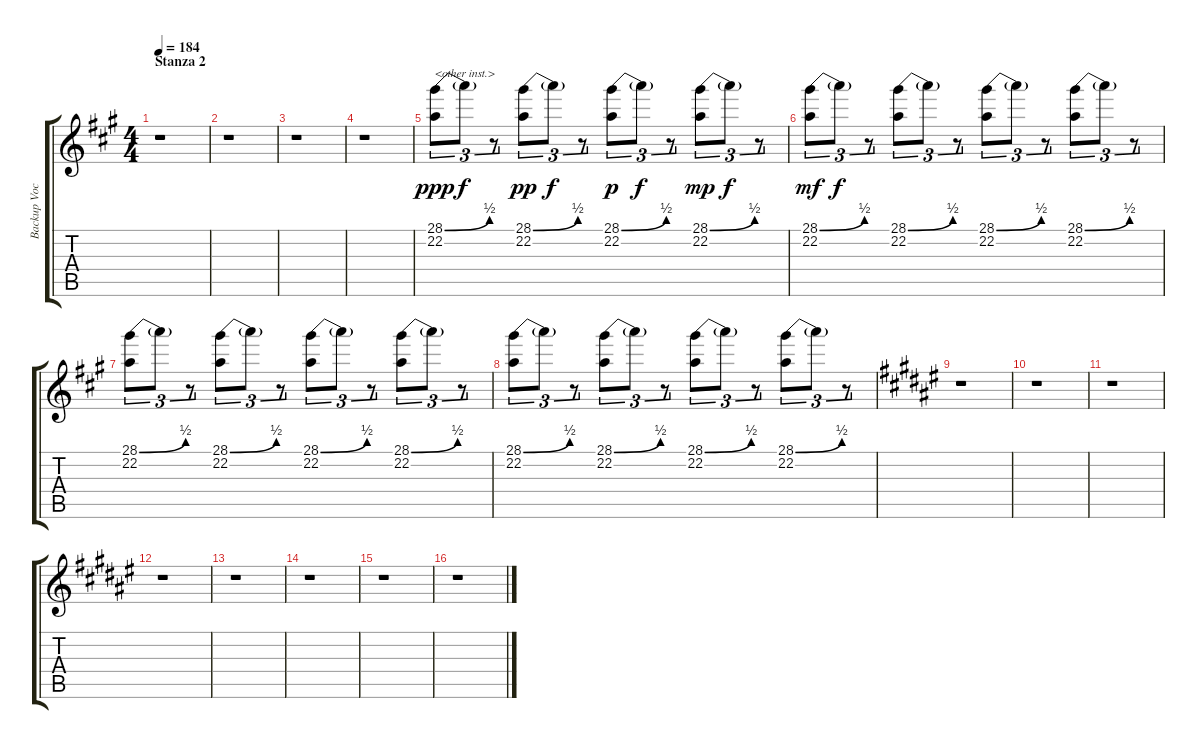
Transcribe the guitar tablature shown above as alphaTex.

\track ("Backup Vocals" "Backup Voc") {instrument synthvoice}
\staff {score tabs}
\tuning (E4 B3 G3 D3 A2 E2) {hide}
\ts (4 4)
\section ("" "Stanza 2")
\tempo 184
\clef g2
\ks f#minor
r.1{dy f} |
r.1 |
r.1 |
r.1 |
(28.1{be (bend 0 0 60 2)} 22.2).8{tu (3 2) txt "<other inst.>" dy ppp volume 8 instrument cello} 28.1{t}.8{tu (3 2) dy f} r.8{tu (3 2)} (28.1{be (bend 0 0 60 2)} 22.2).8{tu (3 2) dy pp} 28.1{t}.8{tu (3 2) dy f} r.8{tu (3 2)} (28.1{be (bend 0 0 60 2)} 22.2).8{tu (3 2) dy p} 28.1{t}.8{tu (3 2) dy f} r.8{tu (3 2)} (28.1{be (bend 0 0 60 2)} 22.2).8{tu (3 2) dy mp} 28.1{t}.8{tu (3 2) dy f} r.8{tu (3 2)} |
(28.1{be (bend 0 0 60 2)} 22.2).8{tu (3 2) dy mf} 28.1{t}.8{tu (3 2) dy f} r.8{tu (3 2)} (28.1{be (bend 0 0 60 2)} 22.2).8{tu (3 2)} 28.1{t}.8{tu (3 2)} r.8{tu (3 2)} (28.1{be (bend 0 0 60 2)} 22.2).8{tu (3 2)} 28.1{t}.8{tu (3 2)} r.8{tu (3 2)} (28.1{be (bend 0 0 60 2)} 22.2).8{tu (3 2)} 28.1{t}.8{tu (3 2)} r.8{tu (3 2)} |
(28.1{be (bend 0 0 60 2)} 22.2).8{tu (3 2)} 28.1{t}.8{tu (3 2)} r.8{tu (3 2)} (28.1{be (bend 0 0 60 2)} 22.2).8{tu (3 2)} 28.1{t}.8{tu (3 2)} r.8{tu (3 2)} (28.1{be (bend 0 0 60 2)} 22.2).8{tu (3 2)} 28.1{t}.8{tu (3 2)} r.8{tu (3 2)} (28.1{be (bend 0 0 60 2)} 22.2).8{tu (3 2)} 28.1{t}.8{tu (3 2)} r.8{tu (3 2)} |
(28.1{be (bend 0 0 60 2)} 22.2).8{tu (3 2)} 28.1{t}.8{tu (3 2)} r.8{tu (3 2)} (28.1{be (bend 0 0 60 2)} 22.2).8{tu (3 2)} 28.1{t}.8{tu (3 2)} r.8{tu (3 2)} (28.1{be (bend 0 0 60 2)} 22.2).8{tu (3 2)} 28.1{t}.8{tu (3 2)} r.8{tu (3 2)} (28.1{be (bend 0 0 60 2)} 22.2).8{tu (3 2)} 28.1{t}.8{tu (3 2)} r.8{tu (3 2)} |
\ks f#
r.1 |
r.1 |
r.1 |
r.1 |
r.1 |
r.1 |
r.1 |
r.1
